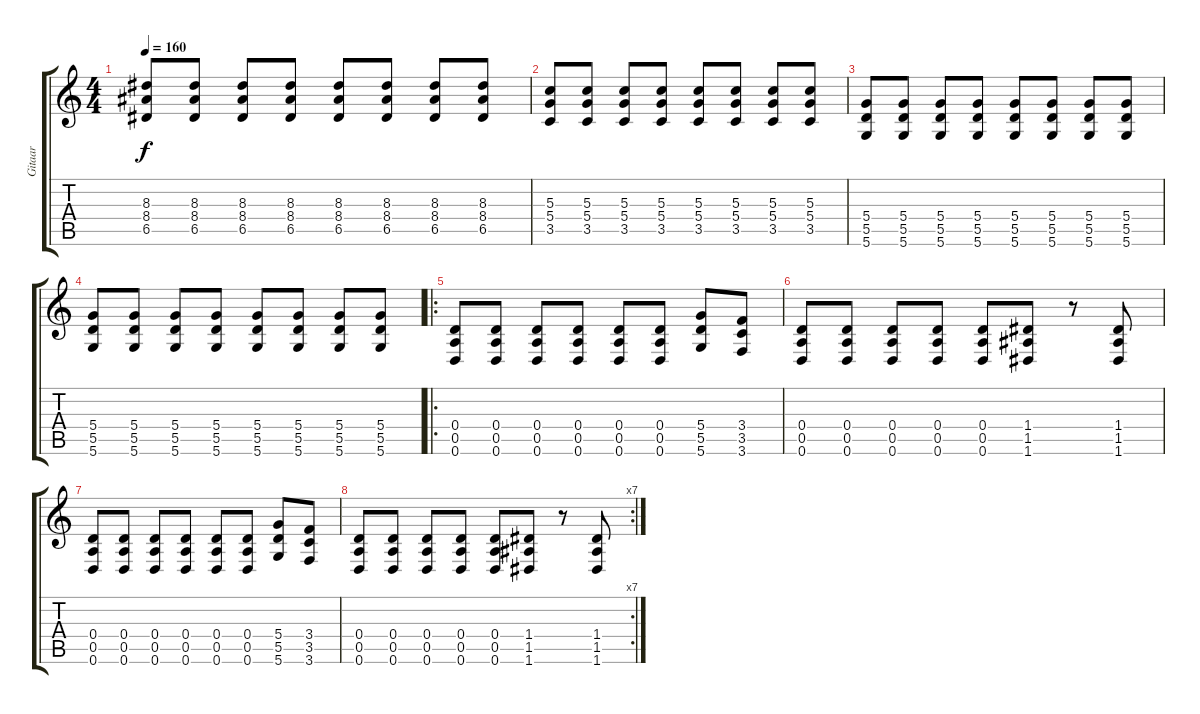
\track ("Gitaar" "Gitaar") {instrument distortionguitar}
\staff {score tabs}
\tuning (E4 B3 G3 D3 A2 D2) {hide}
\ts (4 4)
\tempo 160
\clef g2
\ks c
(8.3 8.4 6.5).8{dy f} (8.3 8.4 6.5).8 (8.3 8.4 6.5).8 (8.3 8.4 6.5).8 (8.3 8.4 6.5).8 (8.3 8.4 6.5).8 (8.3 8.4 6.5).8 (8.3 8.4 6.5).8 |
(5.3 5.4 3.5).8 (5.3 5.4 3.5).8 (5.3 5.4 3.5).8 (5.3 5.4 3.5).8 (5.3 5.4 3.5).8 (5.3 5.4 3.5).8 (5.3 5.4 3.5).8 (5.3 5.4 3.5).8 |
(5.4 5.5 5.6).8 (5.4 5.5 5.6).8 (5.4 5.5 5.6).8 (5.4 5.5 5.6).8 (5.4 5.5 5.6).8 (5.4 5.5 5.6).8 (5.4 5.5 5.6).8 (5.4 5.5 5.6).8 |
(5.4 5.5 5.6).8 (5.4 5.5 5.6).8 (5.4 5.5 5.6).8 (5.4 5.5 5.6).8 (5.4 5.5 5.6).8 (5.4 5.5 5.6).8 (5.4 5.5 5.6).8 (5.4 5.5 5.6).8 |
\ro
(0.4 0.5 0.6).8 (0.4 0.5 0.6).8 (0.4 0.5 0.6).8 (0.4 0.5 0.6).8 (0.4 0.5 0.6).8 (0.4 0.5 0.6).8 (5.4 5.5 5.6).8 (3.4 3.5 3.6).8 |
(0.4 0.5 0.6).8 (0.4 0.5 0.6).8 (0.4 0.5 0.6).8 (0.4 0.5 0.6).8 (0.4 0.5 0.6).8 (1.4 1.5 1.6).8 r.8 (1.4 1.5 1.6).8 |
(0.4 0.5 0.6).8 (0.4 0.5 0.6).8 (0.4 0.5 0.6).8 (0.4 0.5 0.6).8 (0.4 0.5 0.6).8 (0.4 0.5 0.6).8 (5.4 5.5 5.6).8 (3.4 3.5 3.6).8 |
\rc 7
(0.4 0.5 0.6).8 (0.4 0.5 0.6).8 (0.4 0.5 0.6).8 (0.4 0.5 0.6).8 (0.4 0.5 0.6).8 (1.4 1.5 1.6).8 r.8 (1.4 1.5 1.6).8
